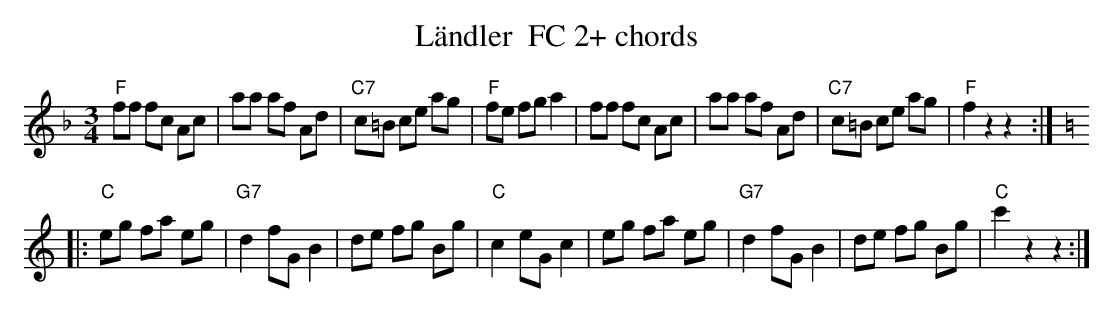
X:1
T:L\"andler  FC 2+ chords
M:3/4
L:1/8
K:Fmaj%%MIDI gchordon
"F"ff fc Ac | aa af Ad | "C7"c=B ce ag | "F"fe fg a2 | ff fc Ac | aa af Ad | "C7"c=B ce ag | "F"f2z2z2 :: [K:Cmaj]
"C"eg fa eg | "G7"d2 fG B2 | de fg Bg | "C"c2 eG c2 | eg fa eg | "G7"d2 fG B2 | de fg Bg | "C"c'2z2z2 :|
